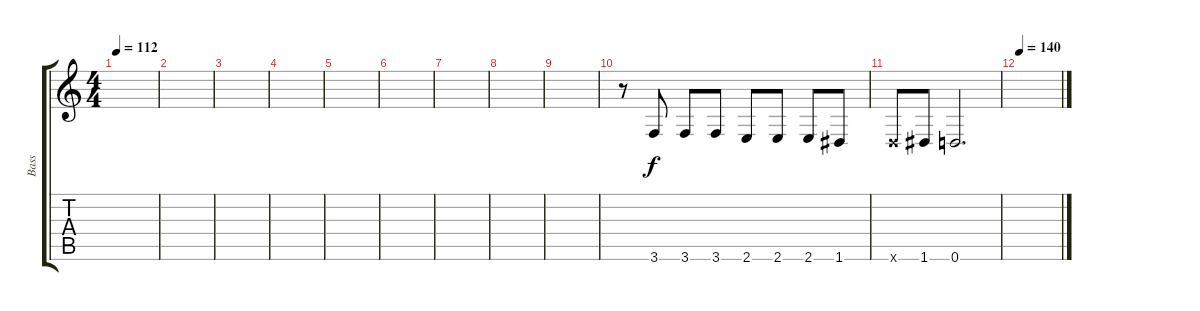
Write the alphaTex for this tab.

\track ("Bass" "Bass") {instrument acousticguitarnylon}
\staff {score tabs}
\tuning (D4 A3 F3 C3 G2 D2) {hide}
\ts (4 4)
\tempo 112
\clef g2
\ks c
|
|
|
|
|
|
|
|
|
r.8 3.6.8 3.6.8 3.6.8 2.6.8 2.6.8 2.6.8 1.6.8 |
0.6{x}.8 1.6.8 0.6.2{d} |
\tempo 140
